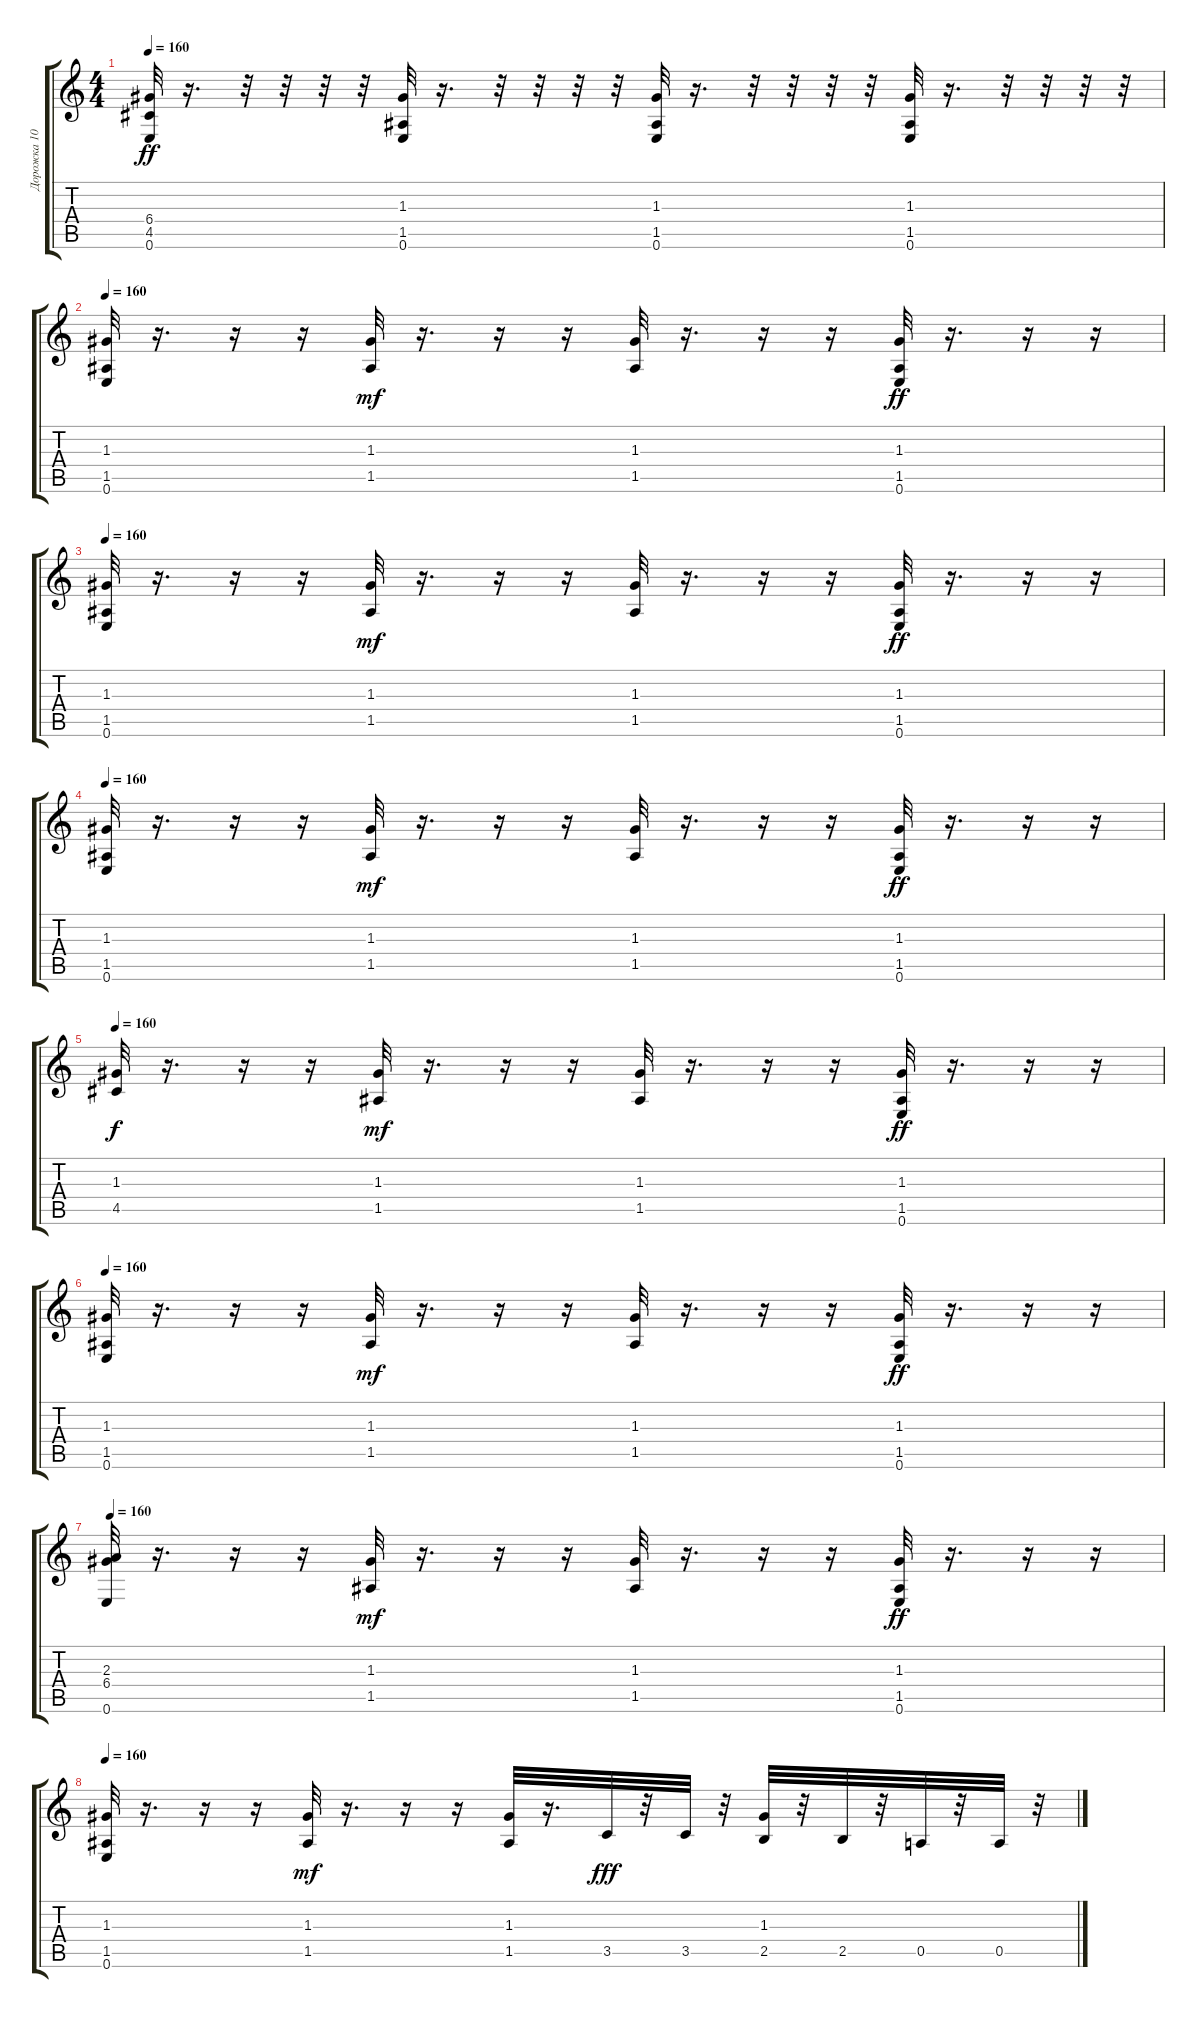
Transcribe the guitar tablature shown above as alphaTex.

\track ("Дорожка 10" "Дорожка 10") {instrument acousticguitarnylon}
\staff {score tabs}
\tuning (E4 B3 G3 D3 A2 E2) {hide}
\ts (4 4)
\tempo 160
\clef g2
\ks c
(6.4 4.5 0.6).32{dy ff} r.16{d} r.32 r.32 r.32 r.32 (1.3 1.5 0.6).32 r.16{d} r.32 r.32 r.32 r.32 (1.3 1.5 0.6).32 r.16{d} r.32 r.32 r.32 r.32 (1.3 1.5 0.6).32 r.16{d} r.32 r.32 r.32 r.32 |
\tempo 160
(1.3 1.5 0.6).32 r.16{d} r.16 r.16 (1.3 1.5).32{dy mf} r.16{d} r.16 r.16 (1.3 1.5).32 r.16{d} r.16 r.16 (1.3 1.5 0.6).32{dy ff} r.16{d} r.16 r.16 |
\tempo 160
(1.3 1.5 0.6).32 r.16{d} r.16 r.16 (1.3 1.5).32{dy mf} r.16{d} r.16 r.16 (1.3 1.5).32 r.16{d} r.16 r.16 (1.3 1.5 0.6).32{dy ff} r.16{d} r.16 r.16 |
\tempo 160
(1.3 1.5 0.6).32 r.16{d} r.16 r.16 (1.3 1.5).32{dy mf} r.16{d} r.16 r.16 (1.3 1.5).32 r.16{d} r.16 r.16 (1.3 1.5 0.6).32{dy ff} r.16{d} r.16 r.16 |
\tempo 160
(1.3 4.5).32{dy f} r.16{d} r.16 r.16 (1.3 1.5).32{dy mf} r.16{d} r.16 r.16 (1.3 1.5).32 r.16{d} r.16 r.16 (1.3 1.5 0.6).32{dy ff} r.16{d} r.16 r.16 |
\tempo 160
(1.3 1.5 0.6).32 r.16{d} r.16 r.16 (1.3 1.5).32{dy mf} r.16{d} r.16 r.16 (1.3 1.5).32 r.16{d} r.16 r.16 (1.3 1.5 0.6).32{dy ff} r.16{d} r.16 r.16 |
\tempo 160
(2.3 6.4 0.6).32 r.16{d} r.16 r.16 (1.3 1.5).32{dy mf} r.16{d} r.16 r.16 (1.3 1.5).32 r.16{d} r.16 r.16 (1.3 1.5 0.6).32{dy ff} r.16{d} r.16 r.16 |
\tempo 160
(1.3 1.5 0.6).32 r.16{d} r.16 r.16 (1.3 1.5).32{dy mf} r.16{d} r.16 r.16 (1.3 1.5).32 r.16{d} 3.5.32{dy fff} r.32 3.5.32 r.32 (1.3 2.5).32 r.32 2.5.32 r.32 0.5.32 r.32 0.5.32 r.32
